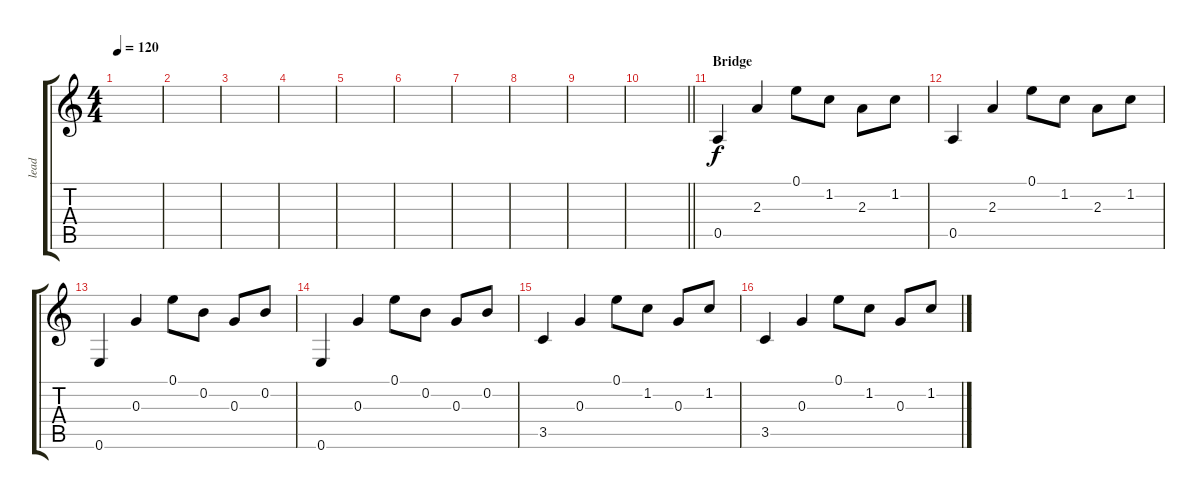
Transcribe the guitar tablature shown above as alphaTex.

\track ("lead" "lead") {instrument electricguitarjazz}
\staff {score tabs}
\tuning (E4 B3 G3 D3 A2 E2) {hide}
\ts (4 4)
\tempo 120
\clef g2
\ks c
|
|
|
|
|
|
|
|
|
\barLineRight lightlight
|
\section ("" "Bridge")
0.5.4 2.3.4 0.1.8 1.2.8 2.3.8 1.2.8 |
0.5.4 2.3.4 0.1.8 1.2.8 2.3.8 1.2.8 |
0.6.4 0.3.4 0.1.8 0.2.8 0.3.8 0.2.8 |
0.6.4 0.3.4 0.1.8 0.2.8 0.3.8 0.2.8 |
3.5.4 0.3.4 0.1.8 1.2.8 0.3.8 1.2.8 |
3.5.4 0.3.4 0.1.8 1.2.8 0.3.8 1.2.8
